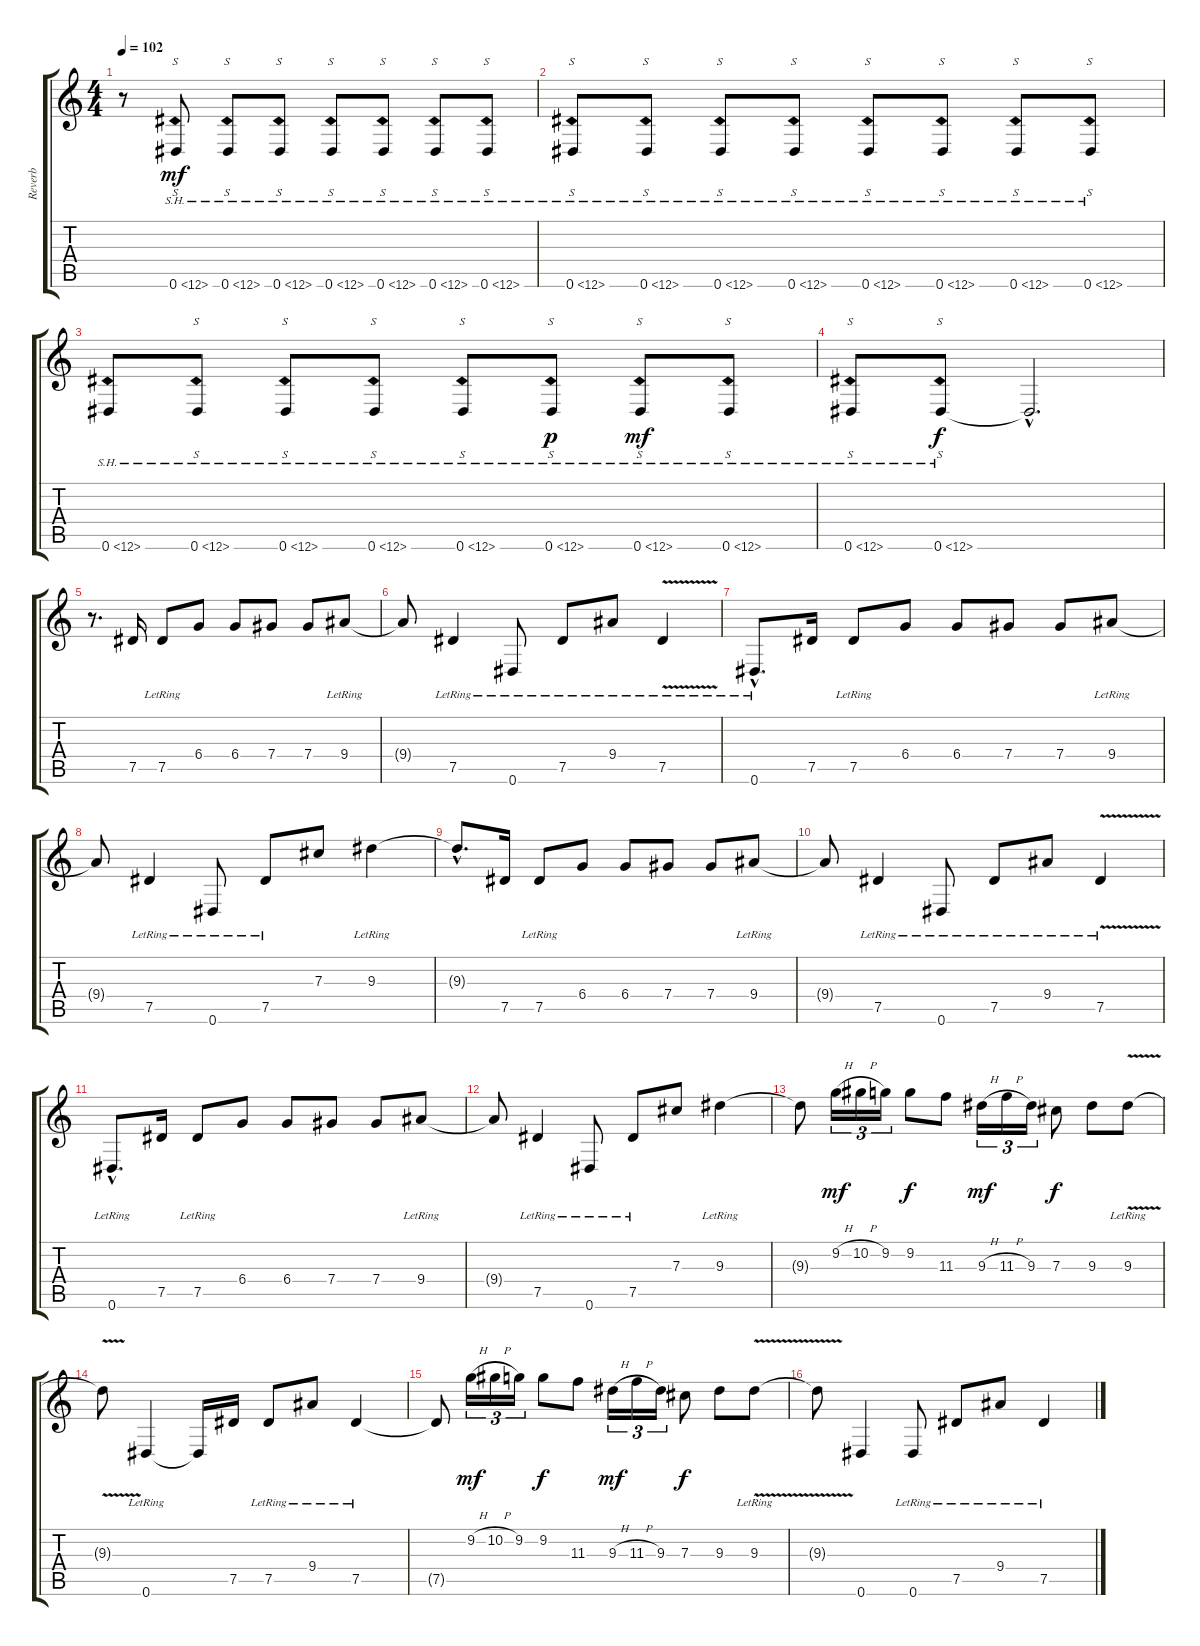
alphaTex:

\track ("Reverb" "Reverb") {instrument electricguitarjazz}
\staff {score tabs}
\tuning (Eb4 Bb3 Gb3 Db3 Ab2 Eb2) {hide}
\ts (4 4)
\tempo 102
\clef g2
\ks c
r.8{dy mf instrument electricguitarjazz} 0.6{sh 12}.8{s} 0.6{sh 12}.8{s} 0.6{sh 12}.8{s} 0.6{sh 12}.8{s} 0.6{sh 12}.8{s} 0.6{sh 12}.8{s} 0.6{sh 12}.8{s} |
0.6{sh 12}.8{s} 0.6{sh 12}.8{s} 0.6{sh 12}.8{s} 0.6{sh 12}.8{s} 0.6{sh 12}.8{s} 0.6{sh 12}.8{s} 0.6{sh 12}.8{s} 0.6{sh 12}.8{s} |
0.6{sh 12}.8 0.6{sh 12}.8{s} 0.6{sh 12}.8{s} 0.6{sh 12}.8{s} 0.6{sh 12}.8{s} 0.6{sh 12}.8{s dy p} 0.6{sh 12}.8{s dy mf} 0.6{sh 12}.8{s} |
0.6{sh 12}.8{s} 0.6{sh 12}.8{s dy f} 0.6{hac t}.2{d} |
r.8{d} 7.5.16 7.5{lr}.8 6.4.8 6.4.8 7.4.8 7.4.8 9.4{lr}.8 |
9.4{t}.8 7.5{lr}.4 0.6{lr}.8 7.5{lr}.8 9.4{lr}.8 7.5{v lr}.4 |
0.6{hac lr}.8{d} 7.5.16 7.5{lr}.8 6.4.8 6.4.8 7.4.8 7.4.8 9.4{lr}.8 |
9.4{t}.8 7.5{lr}.4 0.6{lr}.8 7.5{lr}.8 7.3.8 9.3{lr}.4 |
9.3{hac t}.8{d} 7.5.16 7.5{lr}.8 6.4.8 6.4.8 7.4.8 7.4.8 9.4{lr}.8 |
9.4{t}.8 7.5{lr}.4 0.6{lr}.8 7.5{lr}.8 9.4{lr}.8 7.5{v lr}.4 |
0.6{hac lr}.8{d} 7.5.16 7.5{lr}.8 6.4.8 6.4.8 7.4.8 7.4.8 9.4{lr}.8 |
9.4{t}.8 7.5{lr}.4 0.6{lr}.8 7.5{lr}.8 7.3.8 9.3{lr}.4 |
9.3{t}.8 9.2{h}.16{tu (3 2) dy mf} 10.2{h}.16{tu (3 2)} 9.2.16{tu (3 2)} 9.2.8{dy f} 11.3.8 9.3{h}.16{tu (3 2) dy mf} 11.3{h}.16{tu (3 2)} 9.3.16{tu (3 2)} 7.3.8{dy f} 9.3.8 9.3{v lr}.8 |
9.3{t}.8 0.6{lr}.4 0.6{t}.16 7.5.16 7.5{lr}.8 9.4{lr}.8 7.5{lr}.4 |
7.5{t}.8 9.2{h}.16{tu (3 2) dy mf} 10.2{h}.16{tu (3 2)} 9.2.16{tu (3 2)} 9.2.8{dy f} 11.3.8 9.3{h}.16{tu (3 2) dy mf} 11.3{h}.16{tu (3 2)} 9.3.16{tu (3 2)} 7.3.8{dy f} 9.3.8 9.3{v lr}.8 |
9.3{t}.8 0.6.4 0.6{lr}.8 7.5{lr}.8 9.4{lr}.8 7.5{lr}.4
